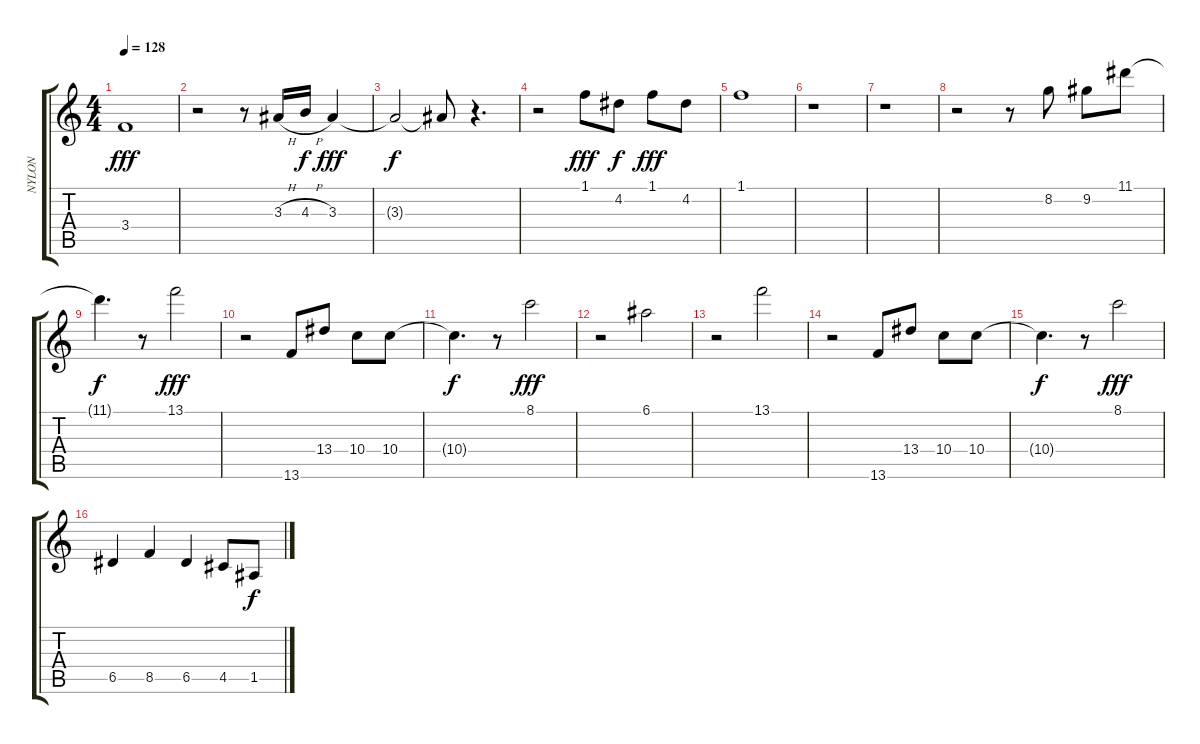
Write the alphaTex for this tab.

\track ("NYLON" "NYLON") {instrument acousticguitarnylon}
\staff {score tabs}
\tuning (E4 B3 G3 D3 A2 E2) {hide}
\ts (4 4)
\tempo 128
\clef g2
\ks c
3.4.1{dy fff} |
r.2 r.8 3.3{h}.16 4.3{h}.16{dy f} 3.3.4{dy fff} |
3.3{t}.2{dy f} 3.3{t}.8 r.4{d} |
r.2 1.1.8{dy fff} 4.2.8{dy f} 1.1.8{dy fff} 4.2.8 |
1.1.1 |
r.1 |
r.1 |
r.2 r.8 8.2.8 9.2.8 11.1.8 |
11.1{t}.4{d dy f} r.8 13.1.2{dy fff} |
r.2 13.6.8 13.4.8 10.4.8 10.4.8 |
10.4{t}.4{d dy f} r.8 8.1.2{dy fff} |
r.2 6.1.2 |
r.2 13.1.2 |
r.2 13.6.8 13.4.8 10.4.8 10.4.8 |
10.4{t}.4{d dy f} r.8 8.1.2{dy fff} |
6.5.4 8.5.4 6.5.4 4.5.8 1.5.8{dy f}
